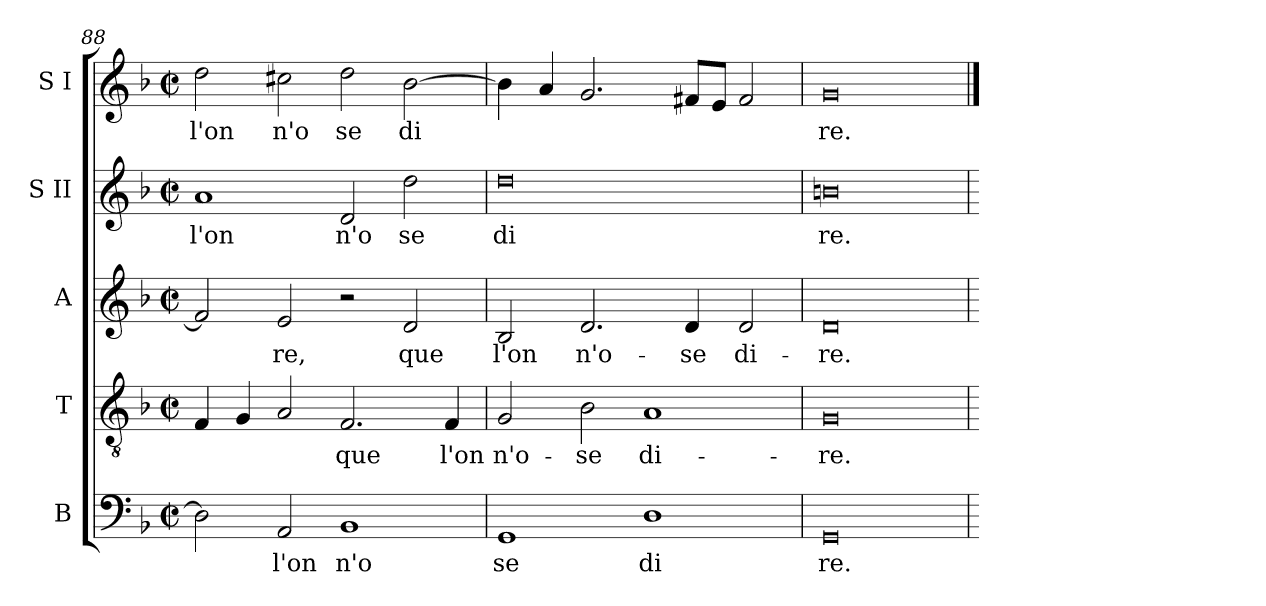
**kern	**text	**kern	**text	**kern	**text	**kern	**text	**kern	**text
*part5	*part5	*part4	*part4	*part3	*part3	*part2	*part2	*part1	*part1
*staff5	*staff5	*staff4	*staff4	*staff3	*staff3	*staff2	*staff2	*staff1	*staff1
*I"B	*	*I"T	*	*I"A	*	*I"S II	*	*I"S I	*
*clefF4	*	*clefGv2	*	*clefG2	*	*clefG2	*	*clefG2	*
*k[b-]	*	*k[b-]	*	*k[b-]	*	*k[b-]	*	*k[b-]	*
*F:	*	*F:	*	*F:	*	*F:	*	*F:	*
*M2/2	*	*M2/2	*	*M2/2	*	*M2/2	*	*M2/2	*
*met(c|)	*	*met(c|)	*	*met(c|)	*	*met(c|)	*	*met(c|)	*
=88	=88	=88	=88	=88	=88	=88	=88	=88	=88
!	!	!	!	!	!	!	!LO:LY:b:cj	!	!LO:LY:b:cj
2D\]	.	4F/	.	2f/]	.	1a	l'on	2dd\	l'on
.	.	4G/	.	.	.	.	.	.	.
!	!LO:LY:b:cj	!	!	!	!LO:LY:b:cj	!	!	!	!LO:LY:b:cj
2AA/	l'on	2A/	.	2e/	-re,	.	.	2cc#X\	n'o
!	!LO:LY:b:cj	!	!LO:LY:b:cj	!	!	!	!LO:LY:b:cj	!	!LO:LY:b:cj
1BB-	n'o	2.F/	que	2r	.	2d/	n'o	2dd\	se
!	!	!	!	!	!LO:LY:b:cj	!	!LO:LY:b:cj	!	!LO:LY:b:cj
.	.	.	.	2d/	que	2dd\	se	[>2b-\	di
!	!	!	!LO:LY:b:cj	!	!	!	!	!	!
.	.	4F/	l'on	.	.	.	.	.	.
=89	=89	=89	=89	=89	=89	=89	=89	=89	=89
!	!LO:LY:b:cj	!	!LO:LY:b:cj	!	!LO:LY:b:cj	!	!LO:LY:b:cj	!	!
1GG	se	2G/	n'o-	2B-/	l'on	0dd	di	4b-\]	.
.	.	.	.	.	.	.	.	4a/	.
!	!	!	!LO:LY:b:cj	!	!LO:LY:b:cj	!	!	!	!
.	.	2B-\	-se	2.d/	n'o-	.	.	2.g/	.
!	!LO:LY:b:cj	!	!LO:LY:b:cj	!	!	!	!	!	!
1D	di	1A	di-	.	.	.	.	.	.
!	!	!	!	!	!LO:LY:b:cj	!	!	!	!
.	.	.	.	4d/	-se	.	.	8f#/L	.
.	.	.	.	.	.	.	.	8e/J	.
!	!	!	!	!	!LO:LY:b:cj	!	!	!	!
.	.	.	.	2d/	di-	.	.	2f#/	.
=90	=90	=90	=90	=90	=90	=90	=90	=90	=90
!	!LO:LY:b:cj	!	!LO:LY:b:cj	!	!LO:LY:b:cj	!	!LO:LY:b:cj	!	!LO:LY:b:cj
0GG	re.	0G	-re.	0d	-re.	0bn	re.	0g	re.
=	==	=	==	=	==	=	==	==	==
*-	*-	*-	*-	*-	*-	*-	*-	*-	*-
